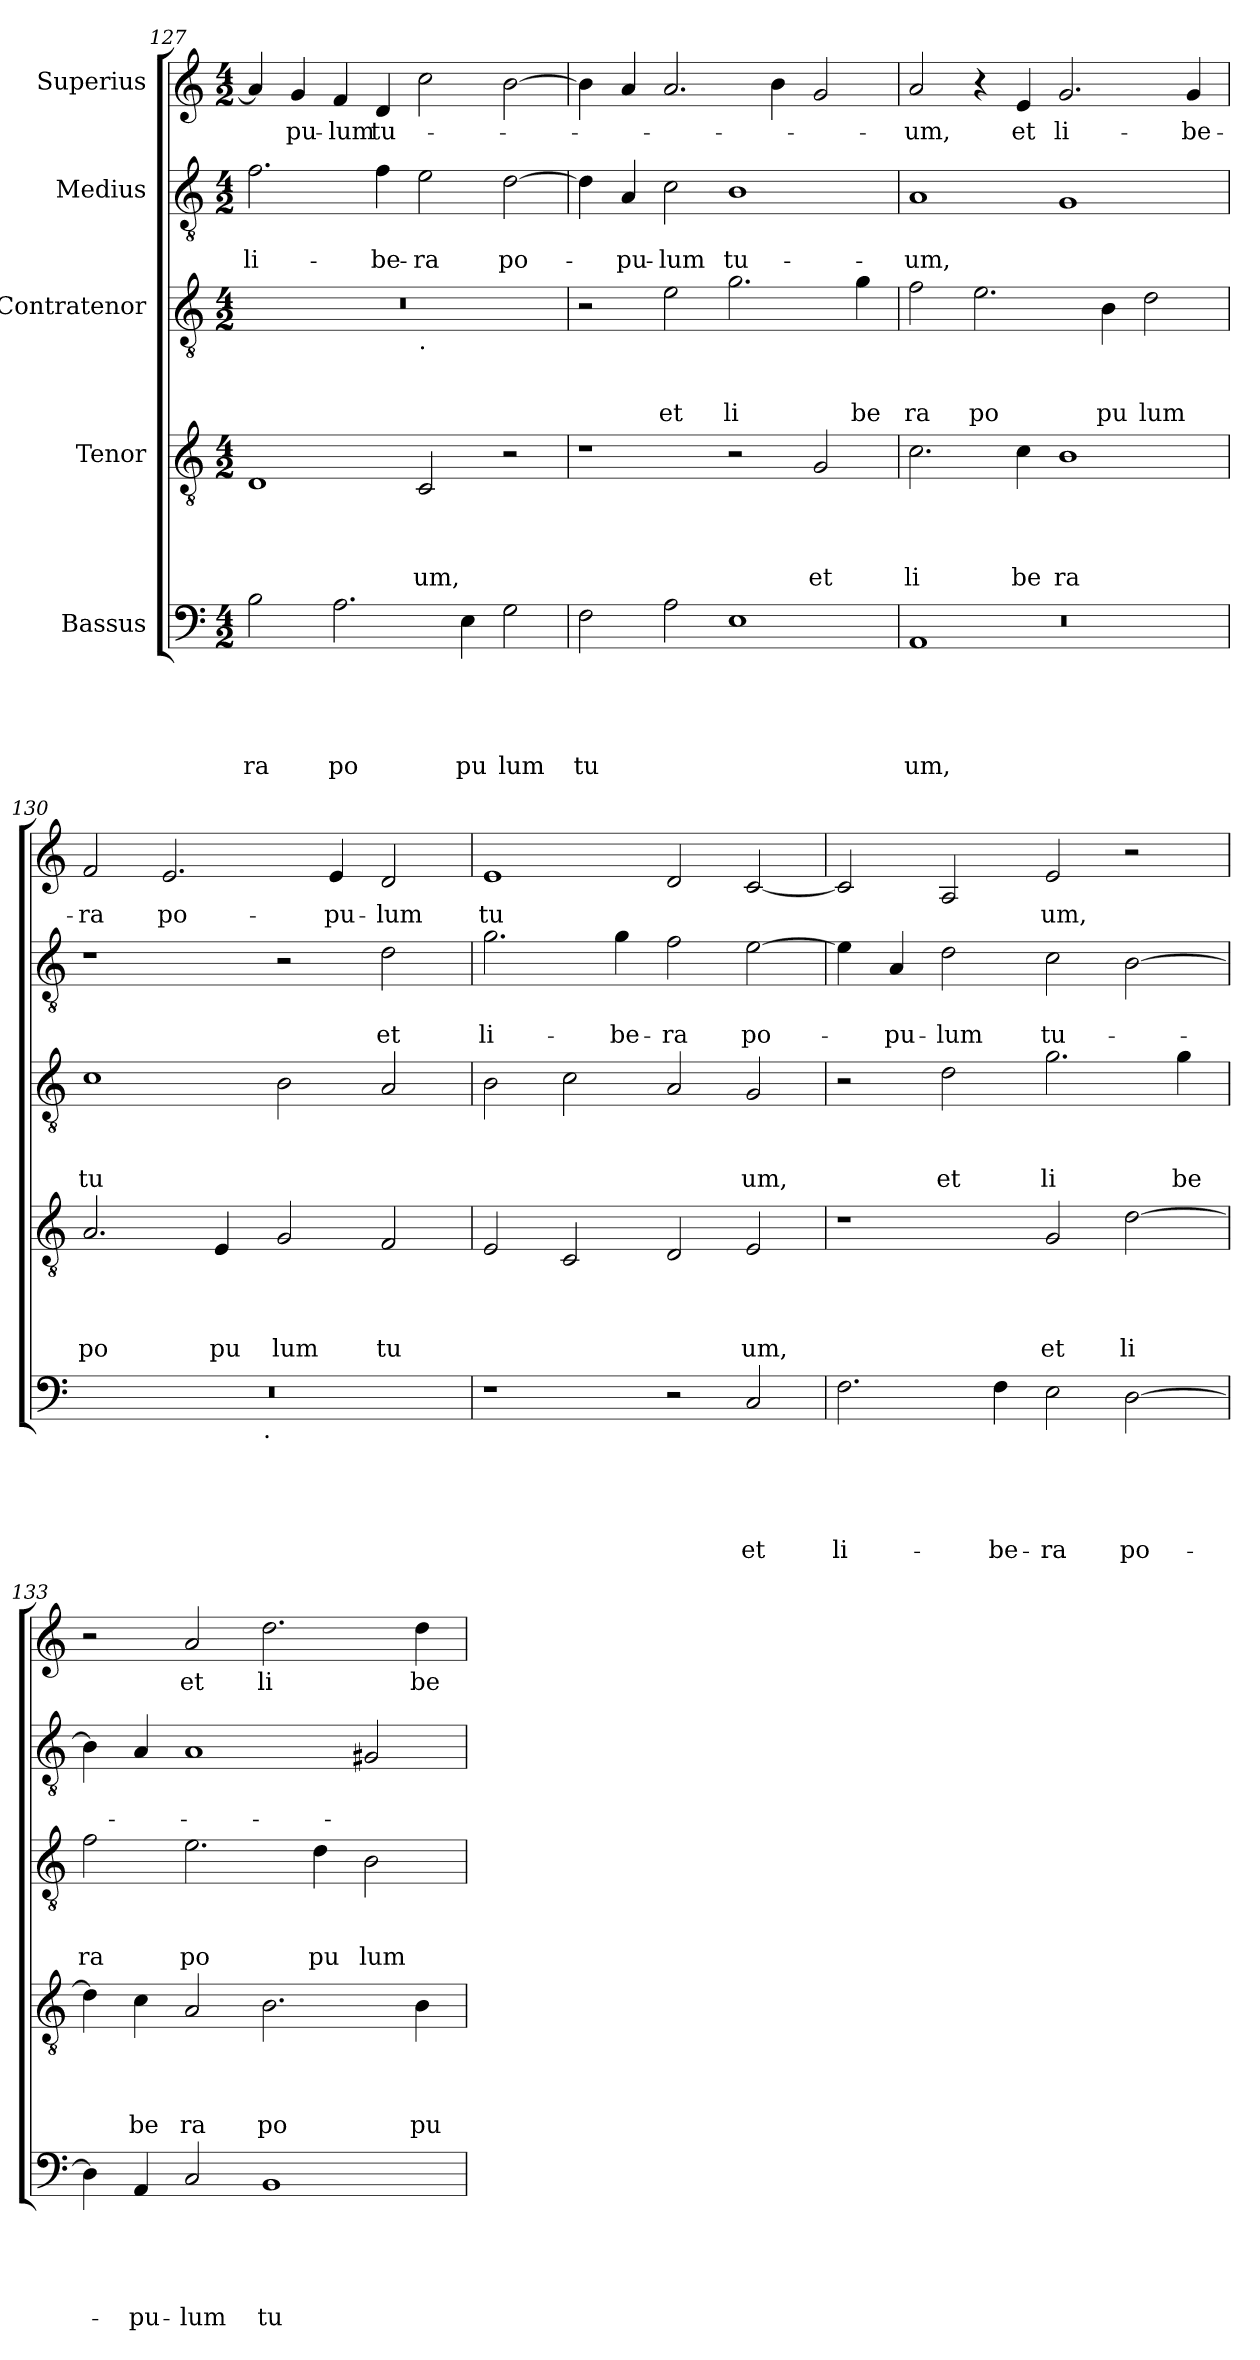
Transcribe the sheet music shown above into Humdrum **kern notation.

**kern	**text	**text	**text	**text	**text	**kern	**text	**text	**text	**text	**kern	**text	**text	**text	**kern	**text	**text	**kern	**text
*part5	*part5	*part5	*part5	*part5	*part5	*part4	*part4	*part4	*part4	*part4	*part3	*part3	*part3	*part3	*part2	*part2	*part2	*part1	*part1
*staff5	*staff5	*staff5	*staff5	*staff5	*staff5	*staff4	*staff4	*staff4	*staff4	*staff4	*staff3	*staff3	*staff3	*staff3	*staff2	*staff2	*staff2	*staff1	*staff1
*I"Bassus	*	*	*	*	*	*I"Tenor	*	*	*	*	*I"Contratenor	*	*	*	*I"Medius	*	*	*I"Superius	*
*clefF4	*	*	*	*	*	*clefGv2	*	*	*	*	*clefGv2	*	*	*	*clefGv2	*	*	*clefG2	*
*k[]	*	*	*	*	*	*k[]	*	*	*	*	*k[]	*	*	*	*k[]	*	*	*k[]	*
*C:	*	*	*	*	*	*C:	*	*	*	*	*C:	*	*	*	*C:	*	*	*C:	*
*M4/2	*	*	*	*	*	*M4/2	*	*	*	*	*M4/2	*	*	*	*M4/2	*	*	*M4/2	*
=127	=127	=127	=127	=127	=127	=127	=127	=127	=127	=127	=127	=127	=127	=127	=127	=127	=127	=127	=127
!	!	!	!	!	!LO:LY:b	!	!	!	!	!	!	!	!	!	!	!	!LO:LY:b	!	!
*	*	*	*	*	*	*	*	*	*	*	*^	*	*	*	*	*	*	*	*
2B\	.	.	.	.	ra	1D	.	.	.	.	0r	1ryy	.	.	.	2.f\	.	li-	4a/]	.
!	!	!	!	!	!	!	!	!	!	!	!	!	!	!	!	!	!	!	!	!LO:LY:b
.	.	.	.	.	.	.	.	.	.	.	.	.	.	.	.	.	.	.	4g/	-pu-
!	!	!	!	!	!LO:LY:b	!	!	!	!	!	!	!	!	!	!	!	!	!	!	!LO:LY:b
2.A\	.	.	.	.	po	.	.	.	.	.	.	.	.	.	.	.	.	.	4f/	-lum
!	!	!	!	!	!	!	!	!	!	!	!	!	!	!	!	!	!	!LO:LY:b	!	!LO:LY:b
.	.	.	.	.	.	.	.	.	.	.	.	.	.	.	.	4f\	.	-be-	4d/	tu-
!	!	!	!	!	!	!	!	!	!	!	!	!LO:TX:b:t=.	!	!	!	!	!	!	!	!
!	!	!	!	!	!	!	!	!	!	!LO:LY:b	!	!	!	!	!	!	!	!LO:LY:b	!	!
.	.	.	.	.	.	2C/	.	.	.	um,	.	1ryy	.	.	.	2e\	.	-ra	2cc\	.
!	!	!	!	!	!LO:LY:b	!	!	!	!	!	!	!	!	!	!	!	!	!	!	!
4E\	.	.	.	.	pu	.	.	.	.	.	.	.	.	.	.	.	.	.	.	.
!	!	!	!	!	!LO:LY:b	!	!	!	!	!	!	!	!	!	!	!	!	!LO:LY:b	!	!
2G\	.	.	.	.	lum	2r	.	.	.	.	.	.	.	.	.	[>2d\	.	po-	[>2b\	.
=128	=128	=128	=128	=128	=128	=128	=128	=128	=128	=128	=128	=128	=128	=128	=128	=128	=128	=128	=128	=128
!	!	!	!	!	!LO:LY:b	!	!	!	!	!	!	!	!	!	!	!	!	!	!	!
*	*	*	*	*	*	*	*	*	*	*	*v	*v	*	*	*	*	*	*	*	*
2F\	.	.	.	.	tu	1r	.	.	.	.	2r	.	.	.	4d\]	.	.	4b\]	.
!	!	!	!	!	!	!	!	!	!	!	!	!	!	!	!	!	!LO:LY:b	!	!
.	.	.	.	.	.	.	.	.	.	.	.	.	.	.	4A/	.	-pu-	4a/	.
!	!	!	!	!	!	!	!	!	!	!	!	!	!	!LO:LY:b	!	!	!LO:LY:b	!	!
2A\	.	.	.	.	.	.	.	.	.	.	2e\	.	.	et	2c\	.	-lum	2.a/	.
!	!	!	!	!	!	!	!	!	!	!	!	!	!	!LO:LY:b	!	!	!LO:LY:b	!	!
1E	.	.	.	.	.	2r	.	.	.	.	2.g\	.	.	li	1B	.	tu-	.	.
.	.	.	.	.	.	.	.	.	.	.	.	.	.	.	.	.	.	4b\	.
!	!	!	!	!	!	!	!	!	!	!LO:LY:b	!	!	!	!	!	!	!	!	!
.	.	.	.	.	.	2G/	.	.	.	et	.	.	.	.	.	.	.	2g/	.
!	!	!	!	!	!	!	!	!	!	!	!	!	!	!LO:LY:b	!	!	!	!	!
.	.	.	.	.	.	.	.	.	.	.	4g\	.	.	be	.	.	.	.	.
=129	=129	=129	=129	=129	=129	=129	=129	=129	=129	=129	=129	=129	=129	=129	=129	=129	=129	=129	=129
*^	*	*	*	*	*	*	*	*	*	*	*	*	*	*	*	*	*	*	*
*	*^	*	*	*	*	*	*	*	*	*	*	*	*	*	*	*	*	*	*	*
!	!	!LO:N:vis=1	!	!	!	!	!LO:LY:b	!	!	!	!	!LO:LY:b	!	!	!	!LO:LY:b	!	!	!LO:LY:b	!	!LO:LY:b
0ryy	1AA	0r	.	.	.	.	um,	2.c\	.	.	.	li	2f\	.	.	ra	1A	.	-um,	2a/	-um,
!	!	!	!	!	!	!	!	!	!	!	!	!	!	!	!	!LO:LY:b	!	!	!	!	!
.	.	.	.	.	.	.	.	.	.	.	.	.	2.e\	.	.	po	.	.	.	4r	.
!	!	!	!	!	!	!	!	!	!	!	!	!LO:LY:b	!	!	!	!	!	!	!	!	!LO:LY:b
.	.	.	.	.	.	.	.	4c\	.	.	.	be	.	.	.	.	.	.	.	4e/	et
!	!	!	!	!	!	!	!	!	!	!	!	!LO:LY:b	!	!	!	!	!	!	!	!	!LO:LY:b
.	1ryy	.	.	.	.	.	.	1B	.	.	.	ra	.	.	.	.	1G	.	.	2.g/	li-
!	!	!	!	!	!	!	!	!	!	!	!	!	!	!	!	!LO:LY:b	!	!	!	!	!
.	.	.	.	.	.	.	.	.	.	.	.	.	4B\	.	.	pu	.	.	.	.	.
!	!	!	!	!	!	!	!	!	!	!	!	!	!	!	!	!LO:LY:b	!	!	!	!	!
.	.	.	.	.	.	.	.	.	.	.	.	.	2d\	.	.	lum	.	.	.	.	.
!	!	!	!	!	!	!	!	!	!	!	!	!	!	!	!	!	!	!	!	!	!LO:LY:b
.	.	.	.	.	.	.	.	.	.	.	.	.	.	.	.	.	.	.	.	4g/	-be-
*v	*v	*v	*	*	*	*	*	*	*	*	*	*	*	*	*	*	*	*	*	*	*
=130	=130	=130	=130	=130	=130	=130	=130	=130	=130	=130	=130	=130	=130	=130	=130	=130	=130	=130	=130
!	!	!	!	!	!	!	!	!	!	!LO:LY:b	!	!	!	!LO:LY:b	!	!	!	!	!LO:LY:b
*^	*	*	*	*	*	*	*	*	*	*	*	*	*	*	*	*	*	*	*
0r	2ryy	.	.	.	.	.	2.A/	.	.	.	po	1c	.	.	tu	1r	.	.	2f/	-ra
!	!	!	!	!	!	!	!	!	!	!	!	!	!	!	!	!	!	!	!	!LO:LY:b
.	4...ryy	.	.	.	.	.	.	.	.	.	.	.	.	.	.	.	.	.	2.e/	po-
!	!	!	!	!	!	!	!	!	!	!	!LO:LY:b	!	!	!	!	!	!	!	!	!
.	.	.	.	.	.	.	4E/	.	.	.	pu	.	.	.	.	.	.	.	.	.
!	!LO:TX:b:t=.	!	!	!	!	!	!	!	!	!	!	!	!	!	!	!	!	!	!	!
.	1ryy	.	.	.	.	.	.	.	.	.	.	.	.	.	.	.	.	.	.	.
!	!	!	!	!	!	!	!	!	!	!	!LO:LY:b	!	!	!	!	!	!	!	!	!
.	.	.	.	.	.	.	2G/	.	.	.	lum	2B\	.	.	.	2r	.	.	.	.
!	!	!	!	!	!	!	!	!	!	!	!	!	!	!	!	!	!	!	!	!LO:LY:b
.	.	.	.	.	.	.	.	.	.	.	.	.	.	.	.	.	.	.	4e/	-pu-
!	!	!	!	!	!	!	!	!	!	!	!LO:LY:b	!	!	!	!	!	!	!LO:LY:b	!	!LO:LY:b
.	.	.	.	.	.	.	2F/	.	.	.	tu	2A/	.	.	.	2d\	.	et	2d/	-lum
.	32ryy	.	.	.	.	.	.	.	.	.	.	.	.	.	.	.	.	.	.	.
!!LO:PB:g=z
=131	=131	=131	=131	=131	=131	=131	=131	=131	=131	=131	=131	=131	=131	=131	=131	=131	=131	=131	=131	=131
!	!	!	!	!	!	!	!	!	!	!	!	!	!	!	!	!	!	!LO:LY:b	!	!LO:LY:b
*v	*v	*	*	*	*	*	*	*	*	*	*	*	*	*	*	*	*	*	*	*
1r	.	.	.	.	.	2E/	.	.	.	.	2B\	.	.	.	2.g\	.	li-	1e	tu
.	.	.	.	.	.	2C/	.	.	.	.	2c\	.	.	.	.	.	.	.	.
!	!	!	!	!	!	!	!	!	!	!	!	!	!	!	!	!	!LO:LY:b	!	!
.	.	.	.	.	.	.	.	.	.	.	.	.	.	.	4g\	.	-be-	.	.
!	!	!	!	!	!	!	!	!	!	!	!	!	!	!	!	!	!LO:LY:b	!	!
2r	.	.	.	.	.	2D/	.	.	.	.	2A/	.	.	.	2f\	.	-ra	2d/	.
!	!	!	!	!	!LO:LY:b	!	!	!	!	!LO:LY:b	!	!	!	!LO:LY:b	!	!	!LO:LY:b	!	!
2C/	.	.	.	.	et	2E/	.	.	.	um,	2G/	.	.	um,	[>2e\	.	po-	[<2c/	.
=132	=132	=132	=132	=132	=132	=132	=132	=132	=132	=132	=132	=132	=132	=132	=132	=132	=132	=132	=132
!	!	!	!	!	!LO:LY:b	!	!	!	!	!	!	!	!	!	!	!	!	!	!
2.F\	.	.	.	.	li-	1r	.	.	.	.	2r	.	.	.	4e\]	.	.	2c/]	.
!	!	!	!	!	!	!	!	!	!	!	!	!	!	!	!	!	!LO:LY:b	!	!
.	.	.	.	.	.	.	.	.	.	.	.	.	.	.	4A/	.	-pu-	.	.
!	!	!	!	!	!	!	!	!	!	!	!	!	!	!LO:LY:b	!	!	!LO:LY:b	!	!
.	.	.	.	.	.	.	.	.	.	.	2d\	.	.	et	2d\	.	-lum	2A/	.
!	!	!	!	!	!LO:LY:b	!	!	!	!	!	!	!	!	!	!	!	!	!	!
4F\	.	.	.	.	-be-	.	.	.	.	.	.	.	.	.	.	.	.	.	.
!	!	!	!	!	!LO:LY:b	!	!	!	!	!LO:LY:b	!	!	!	!LO:LY:b	!	!	!LO:LY:b	!	!LO:LY:b
2E\	.	.	.	.	-ra	2G/	.	.	.	et	2.g\	.	.	li	2c\	.	tu-	2e/	um,
!	!	!	!	!	!LO:LY:b	!	!	!	!	!LO:LY:b	!	!	!	!	!	!	!	!	!
[>2D\	.	.	.	.	po-	[>2d\	.	.	.	li	.	.	.	.	[>2B\	.	.	2r	.
!	!	!	!	!	!	!	!	!	!	!	!	!	!	!LO:LY:b	!	!	!	!	!
.	.	.	.	.	.	.	.	.	.	.	4g\	.	.	be	.	.	.	.	.
=133	=133	=133	=133	=133	=133	=133	=133	=133	=133	=133	=133	=133	=133	=133	=133	=133	=133	=133	=133
!	!	!	!	!	!	!	!	!	!	!	!	!	!	!LO:LY:b	!	!	!	!	!
4D\]	.	.	.	.	.	4d\]	.	.	.	.	2f\	.	.	ra	4B\]	.	.	2r	.
!	!	!	!	!	!LO:LY:b	!	!	!	!	!LO:LY:b	!	!	!	!	!	!	!	!	!
4AA/	.	.	.	.	-pu-	4c\	.	.	.	be	.	.	.	.	4A/	.	.	.	.
!	!	!	!	!	!LO:LY:b	!	!	!	!	!LO:LY:b	!	!	!	!LO:LY:b	!	!	!	!	!LO:LY:b
2C/	.	.	.	.	-lum	2A/	.	.	.	ra	2.e\	.	.	po	1A	.	.	2a/	et
!	!	!	!	!	!LO:LY:b	!	!	!	!	!LO:LY:b	!	!	!	!	!	!	!	!	!LO:LY:b
1BB	.	.	.	.	tu-	2.B\	.	.	.	po	.	.	.	.	.	.	.	2.dd\	li
!	!	!	!	!	!	!	!	!	!	!	!	!	!	!LO:LY:b	!	!	!	!	!
.	.	.	.	.	.	.	.	.	.	.	4d\	.	.	pu	.	.	.	.	.
!	!	!	!	!	!	!	!	!	!	!	!	!	!	!LO:LY:b	!	!	!	!	!
.	.	.	.	.	.	.	.	.	.	.	2B\	.	.	lum	2G#X/	.	.	.	.
!	!	!	!	!	!	!	!	!	!	!LO:LY:b	!	!	!	!	!	!	!	!	!LO:LY:b
.	.	.	.	.	.	4B\	.	.	.	pu	.	.	.	.	.	.	.	4dd\	be
=	=	=	=	=	=	=	=	=	=	=	=	=	=	=	=	=	=	=	=
*-	*-	*-	*-	*-	*-	*-	*-	*-	*-	*-	*-	*-	*-	*-	*-	*-	*-	*-	*-
